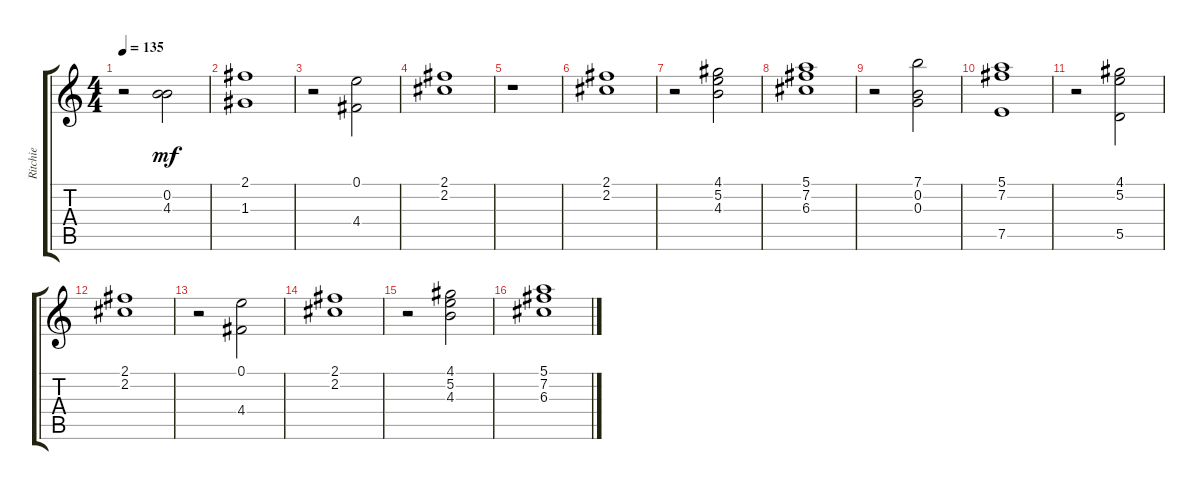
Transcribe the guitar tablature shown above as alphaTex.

\track ("Ritchie" "Ritchie") {instrument overdrivenguitar}
\staff {score tabs}
\tuning (E4 B3 G3 D3 A2 E2) {hide}
\ts (4 4)
\tempo 135
\clef g2
\ks c
r.2{dy mf} (0.2 4.3).2 |
(2.1 1.3).1 |
r.2 (0.1 4.4).2 |
(2.1 2.2).1 |
r.1 |
(2.1 2.2).1 |
r.2 (4.1 5.2 4.3).2 |
(5.1 7.2 6.3).1 |
r.2 (7.1 0.2 0.3).2 |
(5.1 7.2 7.5).1 |
r.2 (4.1 5.2 5.5).2 |
(2.1 2.2).1 |
r.2 (0.1 4.4).2 |
(2.1 2.2).1 |
r.2 (4.1 5.2 4.3).2 |
(5.1 7.2 6.3).1
